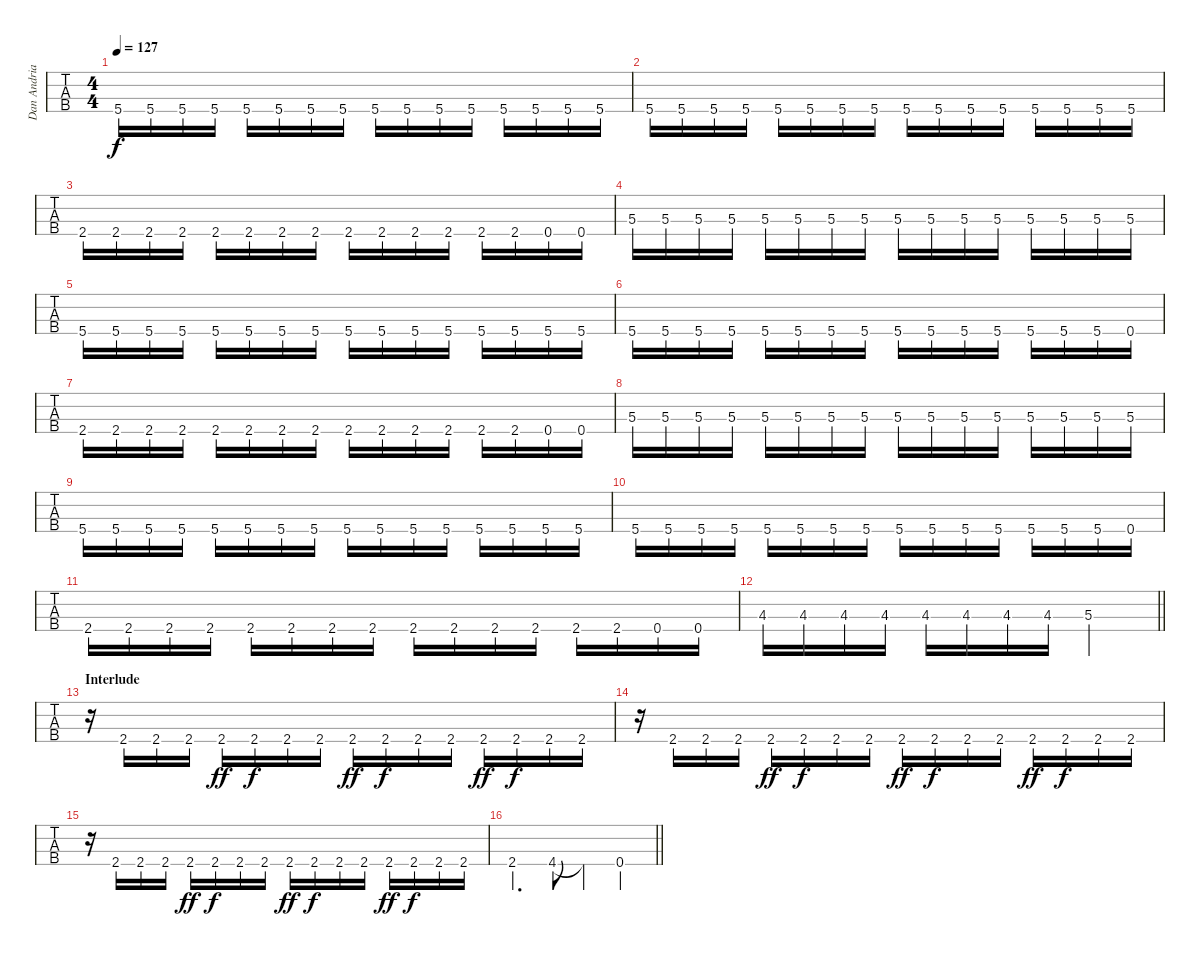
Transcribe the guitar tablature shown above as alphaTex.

\track ("Dan Andriano - Bass" "Dan Andria") {instrument electricbassfinger}
\staff {tabs}
\tuning (G2 D2 A1 E1) {hide}
\ts (4 4)
\tempo 127
\clef f4
\ks a
5.4.16{dy f} 5.4.16 5.4.16 5.4.16 5.4.16 5.4.16 5.4.16 5.4.16 5.4.16 5.4.16 5.4.16 5.4.16 5.4.16 5.4.16 5.4.16 5.4.16 |
5.4.16 5.4.16 5.4.16 5.4.16 5.4.16 5.4.16 5.4.16 5.4.16 5.4.16 5.4.16 5.4.16 5.4.16 5.4.16 5.4.16 5.4.16 5.4.16 |
2.4.16 2.4.16 2.4.16 2.4.16 2.4.16 2.4.16 2.4.16 2.4.16 2.4.16 2.4.16 2.4.16 2.4.16 2.4.16 2.4.16 0.4.16 0.4.16 |
5.3.16 5.3.16 5.3.16 5.3.16 5.3.16 5.3.16 5.3.16 5.3.16 5.3.16 5.3.16 5.3.16 5.3.16 5.3.16 5.3.16 5.3.16 5.3.16 |
5.4.16 5.4.16 5.4.16 5.4.16 5.4.16 5.4.16 5.4.16 5.4.16 5.4.16 5.4.16 5.4.16 5.4.16 5.4.16 5.4.16 5.4.16 5.4.16 |
5.4.16 5.4.16 5.4.16 5.4.16 5.4.16 5.4.16 5.4.16 5.4.16 5.4.16 5.4.16 5.4.16 5.4.16 5.4.16 5.4.16 5.4.16 0.4.16 |
2.4.16 2.4.16 2.4.16 2.4.16 2.4.16 2.4.16 2.4.16 2.4.16 2.4.16 2.4.16 2.4.16 2.4.16 2.4.16 2.4.16 0.4.16 0.4.16 |
5.3.16 5.3.16 5.3.16 5.3.16 5.3.16 5.3.16 5.3.16 5.3.16 5.3.16 5.3.16 5.3.16 5.3.16 5.3.16 5.3.16 5.3.16 5.3.16 |
5.4.16 5.4.16 5.4.16 5.4.16 5.4.16 5.4.16 5.4.16 5.4.16 5.4.16 5.4.16 5.4.16 5.4.16 5.4.16 5.4.16 5.4.16 5.4.16 |
5.4.16 5.4.16 5.4.16 5.4.16 5.4.16 5.4.16 5.4.16 5.4.16 5.4.16 5.4.16 5.4.16 5.4.16 5.4.16 5.4.16 5.4.16 0.4.16 |
2.4.16 2.4.16 2.4.16 2.4.16 2.4.16 2.4.16 2.4.16 2.4.16 2.4.16 2.4.16 2.4.16 2.4.16 2.4.16 2.4.16 0.4.16 0.4.16 |
\barLineRight lightlight
4.3.16 4.3.16 4.3.16 4.3.16 4.3.16 4.3.16 4.3.16 4.3.16 5.3.2 |
\section ("" "Interlude")
r.16 2.4.16 2.4.16 2.4.16 2.4.16{dy ff} 2.4.16{dy f} 2.4.16 2.4.16 2.4.16{dy ff} 2.4.16{dy f} 2.4.16 2.4.16 2.4.16{dy ff} 2.4.16{dy f} 2.4.16 2.4.16 |
r.16 2.4.16 2.4.16 2.4.16 2.4.16{dy ff} 2.4.16{dy f} 2.4.16 2.4.16 2.4.16{dy ff} 2.4.16{dy f} 2.4.16 2.4.16 2.4.16{dy ff} 2.4.16{dy f} 2.4.16 2.4.16 |
r.16 2.4.16 2.4.16 2.4.16 2.4.16{dy ff} 2.4.16{dy f} 2.4.16 2.4.16 2.4.16{dy ff} 2.4.16{dy f} 2.4.16 2.4.16 2.4.16{dy ff} 2.4.16{dy f} 2.4.16 2.4.16 |
\barLineRight lightlight
2.4.4{d} 4.4.8 4.4{t}.4 0.4.4
